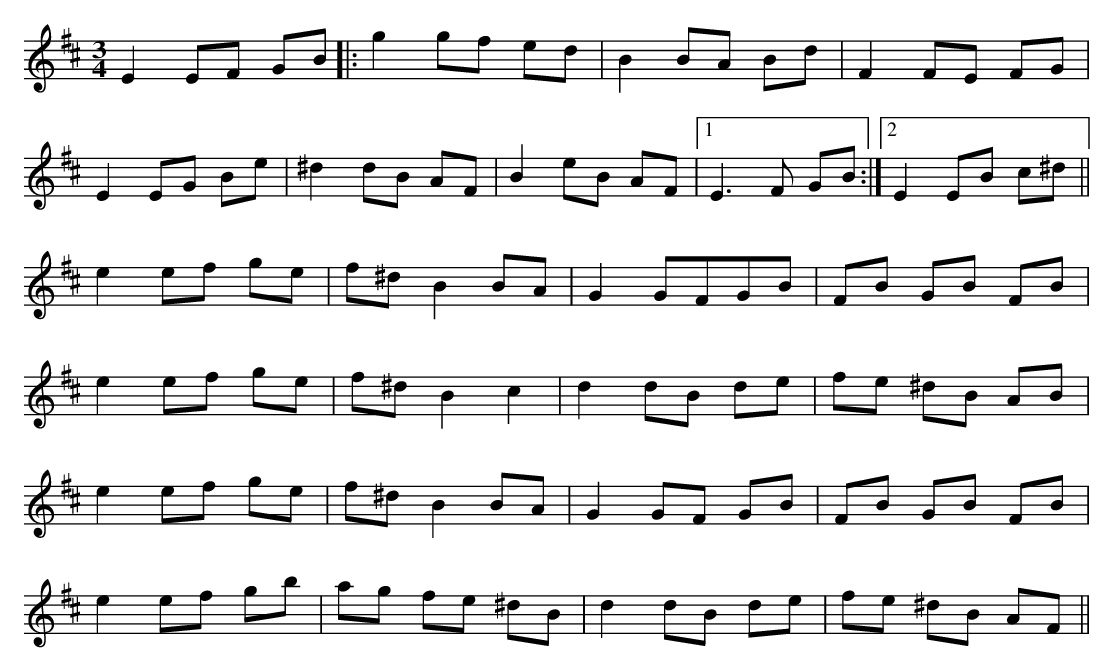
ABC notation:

X:1
M:3/4
K:Edor
E2 EF GB|:g2 gf ed|B2 BA Bd|F2 FE FG|
E2 EG Be|^d2 dB AF|B2 eB AF|1 E3 F GB:|2 E2 EB c^d||
e2 ef ge|f^d B2 BA|G2 GFGB|FB GB FB|
e2 ef ge|f^d B2 c2|d2 dB de|fe ^dB AB|
e2 ef ge|f^d B2 BA|G2 GF GB|FB GB FB|
e2 ef gb|ag fe ^dB|d2 dB de|fe ^dB AF||
